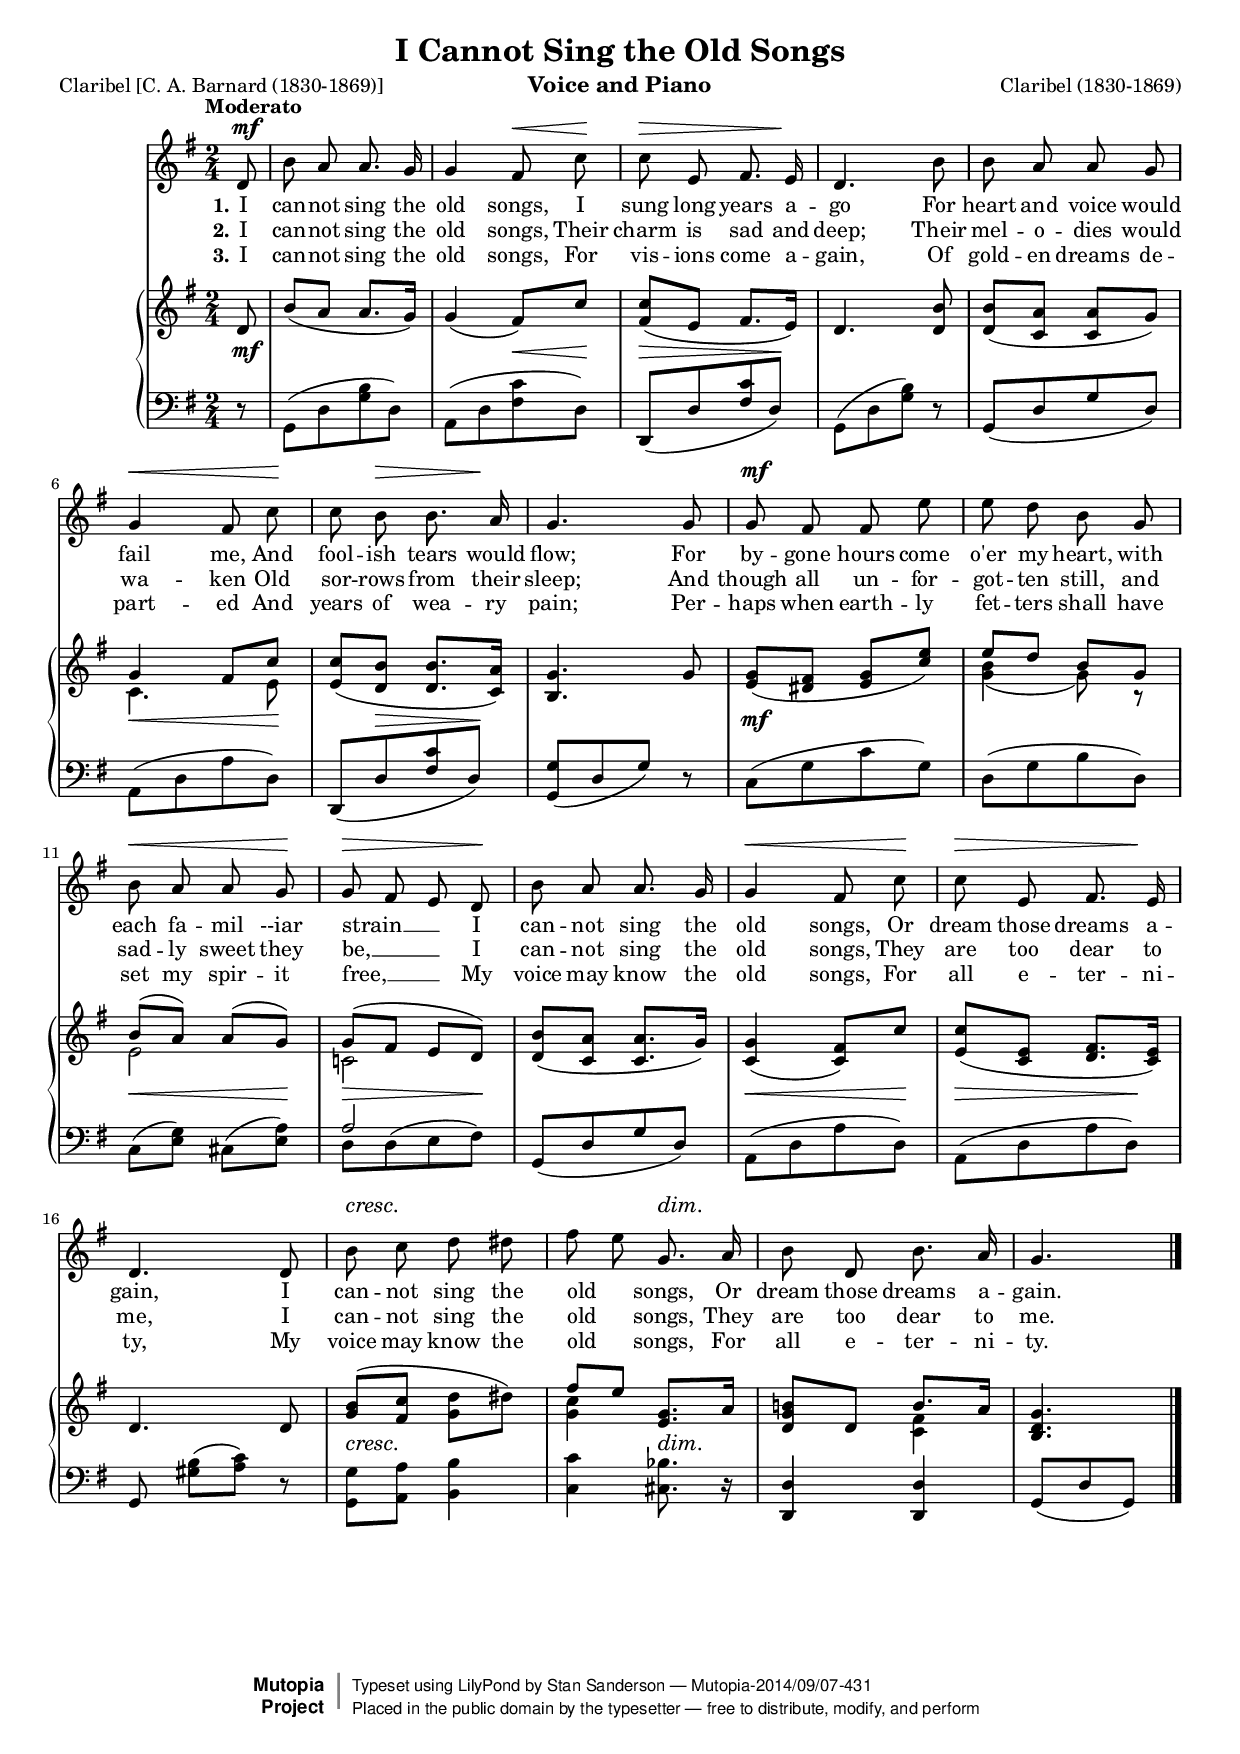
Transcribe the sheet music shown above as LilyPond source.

\include "english.ly"
\version "2.18.2"
#(set-global-staff-size 17)

\header {
  title = "I Cannot Sing the Old Songs"
  composer = "Claribel (1830-1869)"
  poet = "Claribel [C. A. Barnard (1830-1869)]"
  instrument = "Voice and Piano"
  date = "1868"
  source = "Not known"
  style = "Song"
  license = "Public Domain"
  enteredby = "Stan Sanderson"
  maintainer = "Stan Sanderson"
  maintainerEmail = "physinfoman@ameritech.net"
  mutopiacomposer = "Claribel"
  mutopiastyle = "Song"

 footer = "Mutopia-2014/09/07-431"
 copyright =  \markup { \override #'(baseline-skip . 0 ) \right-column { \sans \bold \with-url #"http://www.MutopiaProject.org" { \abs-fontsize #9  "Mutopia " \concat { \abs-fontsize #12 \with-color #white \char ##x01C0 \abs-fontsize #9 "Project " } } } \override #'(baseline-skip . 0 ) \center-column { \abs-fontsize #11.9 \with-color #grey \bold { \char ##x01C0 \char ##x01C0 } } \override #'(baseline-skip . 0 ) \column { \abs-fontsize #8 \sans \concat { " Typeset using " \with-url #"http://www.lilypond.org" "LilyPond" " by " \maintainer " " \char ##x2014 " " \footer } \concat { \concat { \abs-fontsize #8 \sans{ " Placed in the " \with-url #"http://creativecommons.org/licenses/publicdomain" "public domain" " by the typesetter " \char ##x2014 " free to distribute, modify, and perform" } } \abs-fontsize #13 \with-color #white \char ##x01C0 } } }
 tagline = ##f
}

melody = \relative c' {
	\key g\major \time 2/4 \partial 8
 	d8 b' a a8. g16 |
		g4 fs8 c' | c e, fs8. e16 | d4. b'8 |
	b8 a a g | g4 fs8 c' | c b b8. a16 | g4. g8 |
	g8 fs fs e' | e d b g | b a a g |
		g\melisma fs e\melismaEnd d |
	b' a a8. g16 | g4 fs8 c' | c e, fs8. e16 | d4. d8 |
	b'8 c d ds |
		fs\melisma e\melismaEnd g,8. a16 |
		b8 d, b'8. a16 | g4. \bar "|."
}

% Added during update to 2.18
dynamics = {
  \override DynamicTextSpanner.style = #'none
  \partial 8 s8^\mf s2 s4 s8^\< s8\! s8^\> s4 s8\! s2 s2
  s8^\< s4 s8\! s8 s8^\> s8 s8\! s2 s2^\mf s2
  s8^\< s4 s8\! s8^\> s4 s8\! s2 s8^\< s4 s8\! s8^\> s4 s8\!
  \crescTextCresc \dimTextDim
  s2 s8^\< s4 s8\! s4 s8^\> s8\! s2 s4.
}

textA = \lyricmode {
	I can -- not sing the old songs, I sung long years a -- go
	For heart and voice would fail me, And fool -- ish tears would flow;
	For by -- gone hours come o'er my heart, with each fa -- mil --iar strain __
	I can -- not sing the old songs, Or dream those dreams a -- gain,
	I can -- not sing the old songs, Or dream those dreams a -- gain.
}

textB = \lyricmode {
	I can -- not sing the old songs, Their charm is sad and deep;
	Their mel -- o -- dies would wa -- ken Old sor -- rows from their sleep;
	And though all un -- for -- got -- ten still, and sad -- ly sweet they be, __
	I can -- not sing the old songs, They are too dear to me,
	I can -- not sing the old songs, They are too dear to me.
}

textC = \lyricmode {
	I can -- not sing the old songs, For vis -- ions come a -- gain,
	Of gold -- en dreams de -- part -- ed And years of wea -- ry pain;
	Per -- haps when earth -- ly fet -- ters shall have set my spir -- it free, __
	My voice may know the old songs, For all e -- ter -- ni -- ty,
	My voice may know the old songs, For all e -- ter -- ni -- ty.
}

upper = \relative c' {
	\key g\major \time 2/4 \partial 8
 	d8 b'( a a8. g16) |
		g4( fs8) c' | <c fs,>( e, fs8. e16) | d4. <d b'>8 |
	<d b'>8( <c a'> <c a'> g') | <<{g4 fs8 c'}\\{c,4. e8}>> |
		<e c'>( <d b'> <d b'>8. <c a'>16) | <b g'>4. g'8 |
	<g e>8( <fs ds> <g e> <c e>) | <<{e d b g}\\{<g b>4( g8) r}>> |
		<<{ b8( a) a( g)}\\{e2}>> | <<{g8( fs e d)}\\{c!2}>>
	<d b'>8( <c a'> <c a'>8. g'16) | <g c,>4( <fs c>8) c' |
		<c e,>8( <e, c> <fs d>8. <e c>16) | d4. d8 |
	<g b>8( <fs c'> <g d'> ds') |
		<<{fs e}\\{<c g>4}>> <g e>8. a16 |
		<b! g d>8 d, <<{b'8. a16}\\{<fs c>4}>> | <g d b>4.
}

lower = \relative c {
	\key g\major \time 2/4 \partial 8
	r8 g([ d' <g b> d)] | a([ d <fs c'> d)] |
		d,([ d' <fs c'> d)] | g,([ d' <g b>)] r |
	g,8([ d' g d)] | a([ d a' d,)] | d,([ d' <fs c'> d)] | <g g,>([ d g)] r |
	c,([ g' c g)] | d([ g b d,)] | c( <e g>) cs( <e a>) |
		<<{a2}\\{\slurUp d,8[ d( e fs)]}>> |
	g,8([ d' g d)] | a([ d a' d,)] | a([ d a' d,)] | g, <gs' b>([ <a c>)] r |
	<g g,>8 <a a,> <b b,>4 |
		<c c,> <bf cs,>8. r16 | <d, d,>4 <d d,> | g,8([ d' g,)]
}

\score {
  <<
    \new Staff = "melodystaff" \with {
      midiInstrument = #"choir aahs"
    } <<
      \tempo "Moderato"
      \new Dynamics \with {
        alignAboveContext = "melodystaff"
      } { \dynamics }
      \new Voice = "mel" {
        \autoBeamOff
        \melody
      }
      \lyricsto "mel" \new Lyrics  { \set stanza = "1." \textA }
      \lyricsto "mel" \new Lyrics  { \set stanza = "2." \textB }
      \lyricsto "mel" \new Lyrics  { \set stanza = "3." \textC }
    >>
    \new PianoStaff <<
      \new Staff = "upper" \upper
      \new Dynamics \dynamics
      \new Staff = "lower" <<
        \clef bass
        \lower
      >>
    >>
  >>
  \layout {
    \context { \Staff \RemoveEmptyStaves }
  }
  \midi {
    \tempo 4 = 60
  }
}
